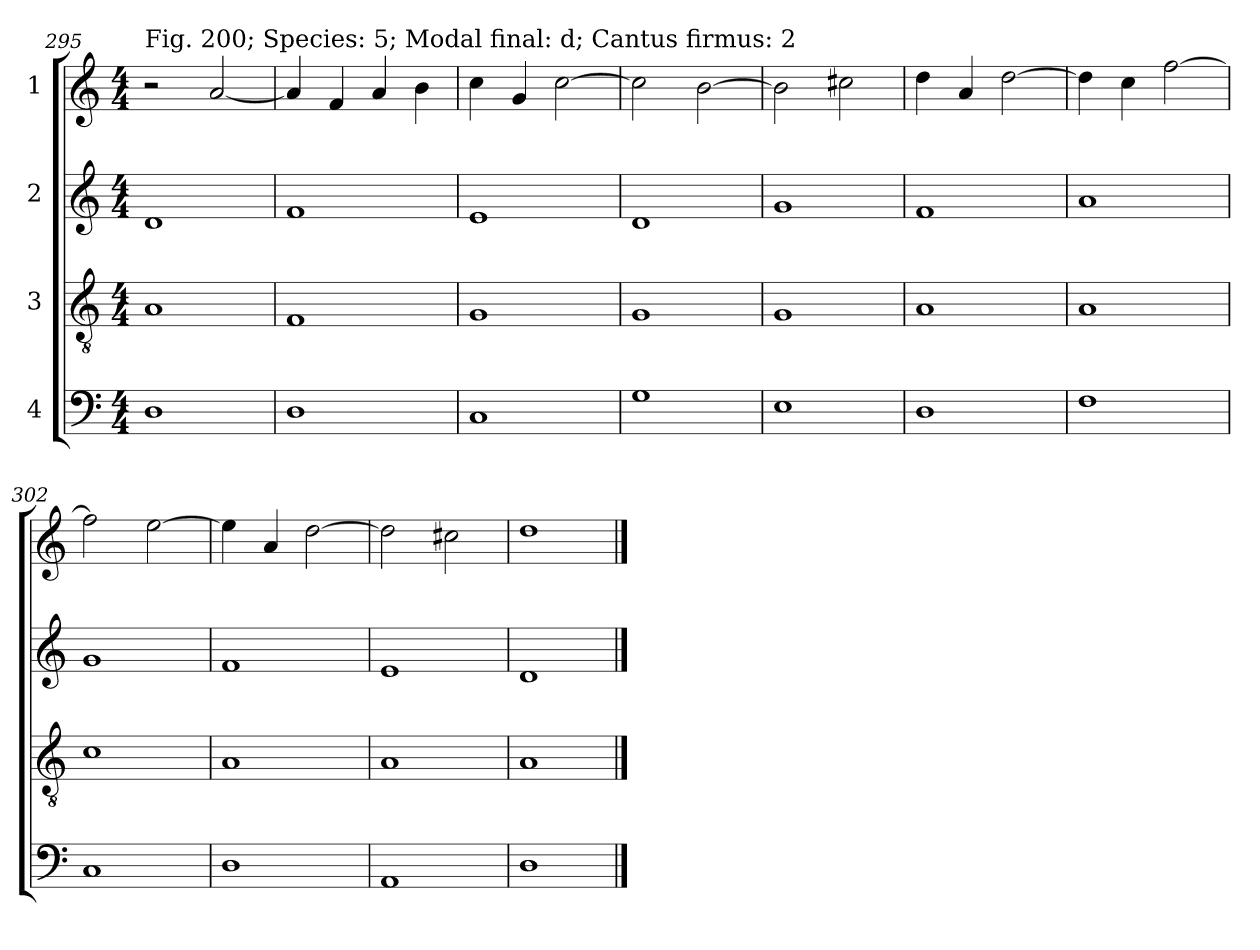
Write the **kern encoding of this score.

**kern	**kern	**kern	**kern
*part4	*part3	*part2	*part1
*staff4	*staff3	*staff2	*staff1
*I"4	*I"3	*I"2	*I"1
*clefF4	*clefGv2	*clefG2	*clefG2
*k[]	*k[]	*k[]	*k[]
*M4/4	*M4/4	*M4/4	*M4/4
=295	=295	=295	=295
!	!	!	!LO:TX:a:t=Fig. 200; Species&colon; 5; Modal final&colon; d; Cantus firmus&colon; 2
1D	1A	1d	2r
.	.	.	[2a/
=296	=296	=296	=296
1D	1F	1f	4a/]
.	.	.	4f/
.	.	.	4a/
.	.	.	4b\
=297	=297	=297	=297
1C	1G	1e	4cc\
.	.	.	4g/
.	.	.	[2cc\
=298	=298	=298	=298
1G	1G	1d	2cc\]
.	.	.	[2b\
=299	=299	=299	=299
1E	1G	1g	2b\]
.	.	.	2cc#X\
=300	=300	=300	=300
1D	1A	1f	4dd\
.	.	.	4a/
.	.	.	[2dd\
=301	=301	=301	=301
1F	1A	1a	4dd\]
.	.	.	4cc\
.	.	.	[2ff\
=302	=302	=302	=302
1C	1c	1g	2ff\]
.	.	.	[2ee\
=303	=303	=303	=303
1D	1A	1f	4ee\]
.	.	.	4a/
.	.	.	[2dd\
=304	=304	=304	=304
1AA	1A	1e	2dd\]
.	.	.	2cc#X\
=305	=305	=305	=305
1D	1A	1d	1dd
==	==	==	==
*-	*-	*-	*-
